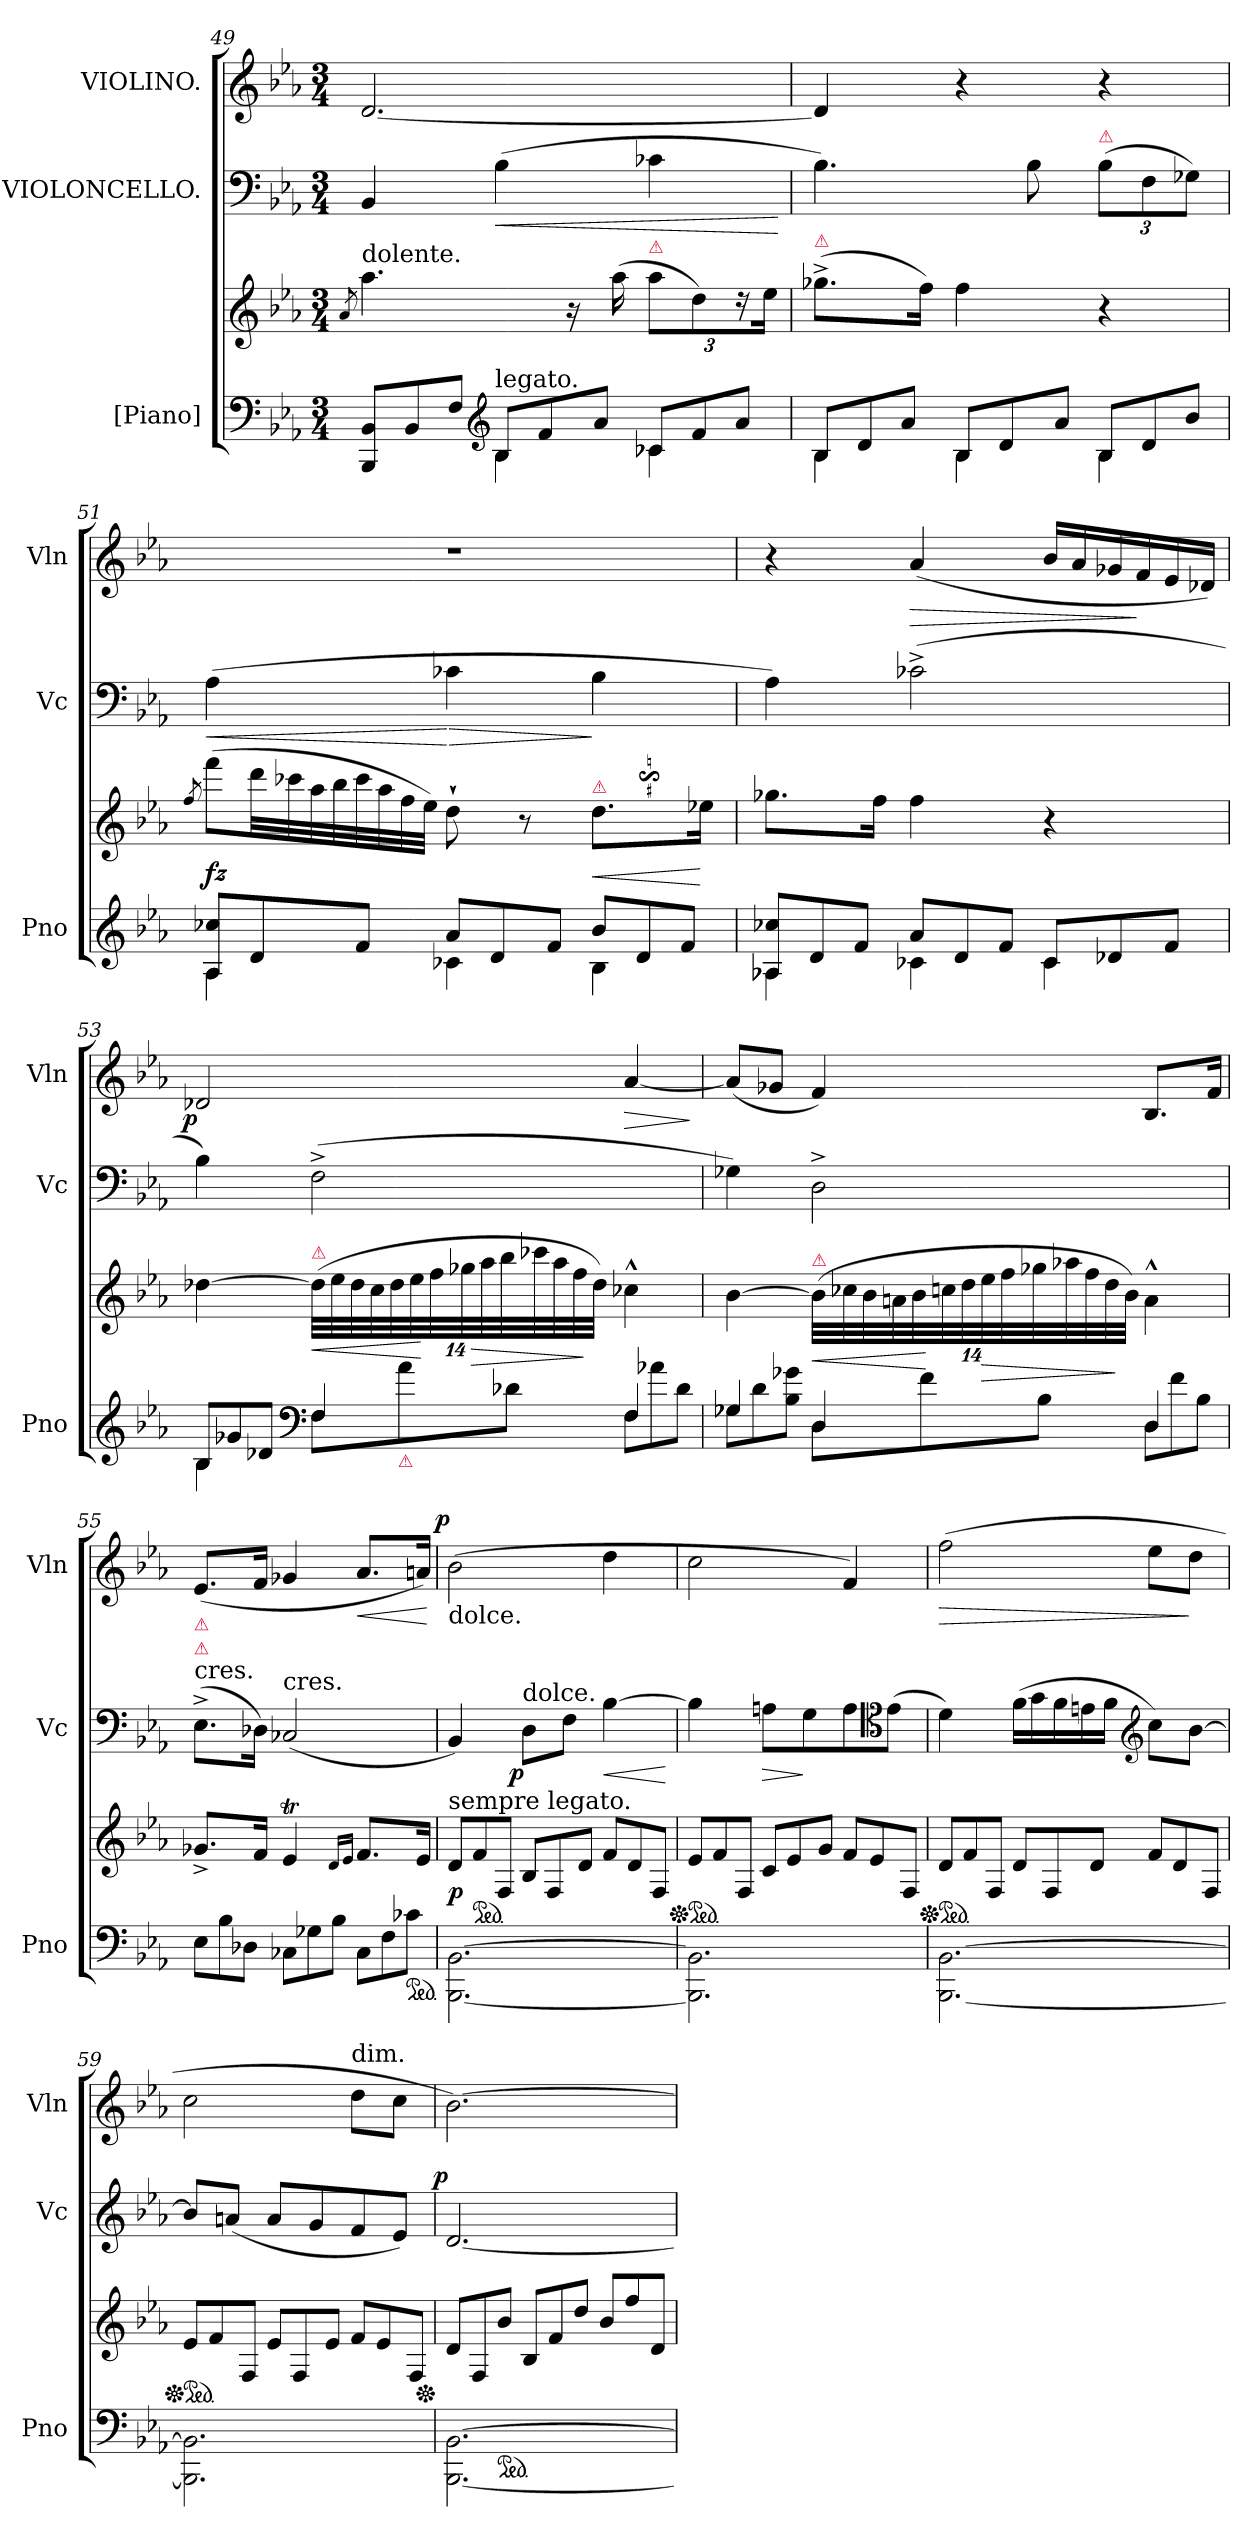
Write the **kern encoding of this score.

**kern	**kern	**dynam	**kern	**dynam	**kern	**dynam
*part3	*part3	*part3	*part2	*part2	*part1	*part1
*staff4	*staff3	*staff3/4	*staff2	*staff2	*staff1	*staff1
*I"[Piano]	*	*	*I"VIOLONCELLO.	*	*I"VIOLINO.	*
*I'Pno	*	*	*I'Vc	*	*I'Vln	*
*clefF4	*clefG2	*	*clefF4	*	*clefG2	*
*k[b-e-a-]	*k[b-e-a-]	*	*k[b-e-a-]	*	*k[b-e-a-]	*
*E-:	*E-:	*	*E-:	*	*E-:	*
*M3/4	*M3/4	*	*M3/4	*	*M3/4	*
=49	=49	=49	=49	=49	=49	=49
.	8qa-/	.	.	.	.	.
*Xtuplet	*	*	*	*	*	*
*^	*	*	*	*	*	*
!	!	!LO:TX:a:t=dolente.	!	!	!	!	!
12BBB- 12BB-L	4rDDDyy	4.aa-	.	4BB-	.	[2.d	.
12BB-	.	.	.	.	.	.	.
12FJ	.	.	.	.	.	.	.
*clefG2	*	*	*	*	*	*	*
!LO:TX:a:t=legato.	!	!	!	!	!	!	!
!	!	!	!	!	!LO:HP:b	!	!
12B-L	4B-	.	.	(>4B-	<	.	.
12f	.	.	.	.	.	.	.
.	.	16r	.	.	.	.	.
12a-J	.	.	.	.	.	.	.
.	.	(16aa-	.	.	.	.	.
!	!	!LO:TX:a:color=crimson:t=⚠	!	!	!	!	!
12c-XL	4c-X	12aa-L	.	4c-X	.	.	.
12f	.	12dd)	.	.	.	.	.
12a-J	.	24rdd	.	.	.	.	.
.	.	24ee-Jk	.	.	.	.	.
*v	*v	*	*	*	*	*	*
.	.	.	.	[	.	.
=50	=50	=50	=50	=50	=50	=50
*^	*	*	*	*	*	*
!	!	!LO:TX:a:color=crimson:t=⚠	!	!	!	!	!
12B-L	4B-	(8.gg-X^<L	.	4.B-)	.	4d]	.
12d	.	.	.	.	.	.	.
12a-J	.	.	.	.	.	.	.
.	.	16ffJk)	.	.	.	.	.
12B-L	4B-	4ff	.	.	.	4r	.
12d	.	.	.	.	.	.	.
.	.	.	.	8B-	.	.	.
12a-J	.	.	.	.	.	.	.
!	!	!	!	!LO:TX:a:color=crimson:t=⚠	!	!	!
12B-L	4B-	4r	.	(>12B-L	.	4r	.
12d	.	.	.	12F	.	.	.
12b-J	.	.	.	12G-XJ)	.	.	.
=51	=51	=51	=51	=51	=51	=51	=51
.	.	8qff/	.	.	.	.	.
*	*	*Xtuplet	*	*	*	*	*
!	!	!	!	!	!LO:HP:b	!	!
12A- 12cc-XL	4A-	(12fffL	fz	(>4A-	<	2.rdd	.
12d	.	48dddLL	.	.	.	.	.
.	.	48ccc-X	.	.	.	.	.
.	.	48aa-	.	.	.	.	.
.	.	48bb-	.	.	.	.	.
12fJ	.	48ccc-	.	.	.	.	.
.	.	48aa-	.	.	.	.	.
.	.	48ff	.	.	.	.	.
.	.	48ee-JJJ)	.	.	.	.	.
!	!	!	!	!	!LO:HP:n=1:b	!	!
12a-L	4c-X	8dd`>	.	4c-X	[ >	.	.
12d	.	.	.	.	.	.	.
.	.	8r	.	.	.	.	.
12fJ	.	.	.	.	.	.	.
!	!	!LO:TX:a:color=crimson:t=⚠	!	!	!	!	!
12b-L	4B-	8.dd$sSL	<	4B-	]	.	.
12d	.	.	.	.	.	.	.
12fJ	.	.	.	.	.	.	.
.	.	16ee-Jk	[	.	.	.	.
=52	=52	=52	=52	=52	=52	=52	=52
12A-X 12cc-XL	4A-X	8.gg-XL	.	4A-)	.	4r	.
12d	.	.	.	.	.	.	.
12fJ	.	.	.	.	.	.	.
.	.	16ffJk	.	.	.	.	.
!	!	!	!	!	!	!	!LO:HP:b
12a-L	4c-X	4ff	.	(>2c-X^<	.	(<4a-	>
12d	.	.	.	.	.	.	.
12fJ	.	.	.	.	.	.	.
*	*	*	*	*	*	*Xtuplet	*
12c-L	4c-	4r	.	.	.	24b-LL	.
.	.	.	.	.	.	24a-	.
12d-X	.	.	.	.	.	24g-X	.
.	.	.	.	.	.	24f	]
12fJ	.	.	.	.	.	24e-	.
.	.	.	.	.	.	24d-XJJ)	.
=53	=53	=53	=53	=53	=53	=53	=53
!	!	!	!	!	!	!	!LO:DY:rj
12B-L	4B-	[4dd-X	.	4B-)	.	2d-X	p
12g-X	.	.	.	.	.	.	.
12d-XJ	.	.	.	.	.	.	.
*clefF4	*	*	*	*	*	*	*
*	*	*tuplet	*	*	*	*	*
!	!	!LO:TX:a:color=crimson:t=⚠	!	!	!	!	!
4F	12FL	(56dd-LLL]	<	(>2F^<	.	.	.
.	.	56ee-	.	.	.	.	.
.	.	56dd-	.	.	.	.	.
.	.	56cc	.	.	.	.	.
.	.	56dd-	.	.	.	.	.
!	!LO:TX:b:color=crimson:t=⚠	!	!	!	!	!	!
.	12a-	.	.	.	.	.	.
.	.	56ee-	.	.	.	.	.
.	.	56ff	[	.	.	.	.
.	.	56gg-X	.	.	.	.	.
.	.	56aa-	>	.	.	.	.
.	.	56bb-	.	.	.	.	.
.	12d-XJ	.	.	.	.	.	.
.	.	56ccc-X	.	.	.	.	.
.	.	56aa-	.	.	.	.	.
.	.	56ff	.	.	.	.	.
.	.	56dd-JJJ)	]	.	.	.	.
!	!	!	!	!	!	!	!LO:HP:b
4F	12FL	4cc-X^^>	.	.	.	[4a-	>
.	12a-X	.	.	.	.	.	.
.	12d-J	.	.	.	.	.	.
*v	*v	*	*	*	*	*	*
.	.	.	.	.	.	]
=54	=54	=54	=54	=54	=54	=54
*^	*	*	*	*	*	*
4G-X	12G-XL	[4b-	.	4G-X)	.	(<8a-L]	.
.	12d	.	.	.	.	.	.
.	.	.	.	.	.	8g-XJ	.
.	12B- 12g-XJ	.	.	.	.	.	.
!	!	!LO:TX:a:color=crimson:t=⚠	!	!	!	!	!
4D	12DL	(56b-LLL]	<	2D^<	.	4f)	.
.	.	56cc-X	.	.	.	.	.
.	.	56b-	.	.	.	.	.
.	.	56an	.	.	.	.	.
.	.	56b-	.	.	.	.	.
.	12f	.	.	.	.	.	.
.	.	56ccn	[	.	.	.	.
.	.	56dd	.	.	.	.	.
.	.	56ee-	>	.	.	.	.
.	.	56ff	.	.	.	.	.
.	.	56gg-X	.	.	.	.	.
.	12B-J	.	.	.	.	.	.
.	.	56aa-X	.	.	.	.	.
.	.	56ff	.	.	.	.	.
.	.	56dd	.	.	.	.	.
.	.	56b-JJJ)	]	.	.	.	.
4D	12DL	4a^^>\	.	.	.	8.B-L	.
.	12f	.	.	.	.	.	.
.	12B-J	.	.	.	.	.	.
.	.	.	.	.	.	16fJk	.
*v	*v	*	*	*	*	*	*
=55	=55	=55	=55	=55	=55	=55
!	!	!	!LO:TX:a:t=cres.	!	!	!
!	!	!	!LO:TX:a:color=crimson:t=⚠	!	!	!
!	!	!	!LO:TX:a:color=crimson:t=⚠	!	!	!
12E-L	8.g-X^<L	.	(>8.E-^<L	.	(<8.e-L	.
12B-	.	.	.	.	.	.
12D-XJ	.	.	.	.	.	.
.	16fJk	.	16D-XJk)	.	16fJk	.
!	!	!	!LO:TX:t=cres.	!	!	!
12C-XL	4e-T	.	(<2C-X	.	4g-X	.
12G-X	.	.	.	.	.	.
12B-J	.	.	.	.	.	.
.	16qqd/LL	.	.	.	.	.
.	16qqe-/JJ	.	.	.	.	.
!	!	!	!	!	!	!LO:HP:b
12C-L	8.fL	.	.	.	8.a-L	<
12F	.	.	.	.	.	.
*ped	*	*	*	*	*	*
12c-XJ	.	.	.	.	.	.
.	16e-Jk	.	.	.	16anJk)	.
.	.	.	.	.	.	[
=56	=56	=56	=56	=56	=56	=56
*	*Xtuplet	*	*	*	*	*
!	!	!	!	!	!LO:TX:b:t=dolce.	!
!	!LO:TX:a:t=sempre legato.	!	!	!	!	!
!	!	!	!	!	!	!LO:DY:a:rj
[2.BBB-\ [2.BB-\	12dL	p	4BB-)	.	(>2b-	p
*	*ped	*	*	*	*	*
.	12f	.	.	.	.	.
.	12F/J	.	.	.	.	.
!	!	!	!LO:TX:a:t=dolce.	!	!	!
!	!	!	!	!LO:DY:rj	!	!
.	12B-L	.	8DL	p	.	.
.	12F/	.	.	.	.	.
.	.	.	8FJ	.	.	.
.	12dJ	.	.	.	.	.
!	!	!	!	!LO:HP:b	!	!
.	12fL	.	[4B-	<	4dd	.
.	12d	.	.	.	.	.
.	12F/J	.	.	.	.	.
.	.	.	.	[	.	.
=57	=57	=57	=57	=57	=57	=57
*	*Xped	*	*	*	*	*
*	*ped	*	*	*	*	*
2.BBB-]\ 2.BB-]\	12e-L	.	4B-]	.	2cc	.
.	12f	.	.	.	.	.
.	12F/J	.	.	.	.	.
!	!	!	!	!LO:HP:b	!	!
.	12cL	.	8AnL	>	.	.
.	12e-	.	.	.	.	.
.	.	.	8G	]	.	.
.	12gJ	.	.	.	.	.
.	12fL	.	8A	.	4f)	.
.	12e-	.	.	.	.	.
*	*	*	*clefC4	*	*	*
.	.	.	(8e-J	.	.	.
.	12F/J	.	.	.	.	.
=58	=58	=58	=58	=58	=58	=58
!	!	!	!	!	!	!LO:HP:b
*	*Xped	*	*	*	*	*
*	*ped	*	*	*	*	*
[2.BBB-\ [2.BB-\	12dL	.	4d)	.	(>2ff	>
.	12f	.	.	.	.	.
.	12F/J	.	.	.	.	.
*	*	*	*Xtuplet	*	*	*
.	12dL	.	(>20fLL	.	.	.
.	.	.	20g	.	.	.
.	12F/	.	.	.	.	.
.	.	.	20f	.	.	.
.	.	.	20en	.	.	.
.	12dJ	.	.	.	.	.
.	.	.	20fJJ	.	.	.
*	*	*	*clefG2	*	*	*
.	12fL	.	8ccL)	.	8ee-L	.
.	12d	.	.	.	.	.
.	.	.	[8b-J	.	8ddJ	]
.	12F/J	.	.	.	.	.
=59	=59	=59	=59	=59	=59	=59
!	!LO:TX:a:color=crimson:t=⚠	!	!	!	!	!
*	*Xped	*	*	*	*	*
*	*ped	*	*	*	*	*
2.BBB-]\ 2.BB-]\	12e-L	.	8b-L]	.	2cc	.
.	12f	.	.	.	.	.
.	.	.	(<8anJ	.	.	.
.	12F/J	.	.	.	.	.
.	12e-L	.	8aL	.	.	.
.	12F/	.	.	.	.	.
.	.	.	8g	.	.	.
.	12e-J	.	.	.	.	.
!	!	!	!	!	!LO:TX:t=dim.	!
.	12fL	.	8f	.	8ddL	.
.	12e-	.	.	.	.	.
.	.	.	8e-J)	.	8ccJ	.
.	12F/J	.	.	.	.	.
*	*Xped	*	*	*	*	*
=60	=60	=60	=60	=60	=60	=60
!	!	!	!	!LO:DY:a:rj	!	!
[2.BBB-\ [2.BB-\	12dL	.	[2.d	p	[2.b-)	.
.	12F/	.	.	.	.	.
*ped	*	*	*	*	*	*
.	12b-J	.	.	.	.	.
.	12B-L	.	.	.	.	.
.	12f	.	.	.	.	.
.	12ddJ	.	.	.	.	.
.	12b-L	.	.	.	.	.
.	12ff	.	.	.	.	.
.	12dJ	.	.	.	.	.
=	=	=	=	=	=	=
*-	*-	*-	*-	*-	*-	*-
